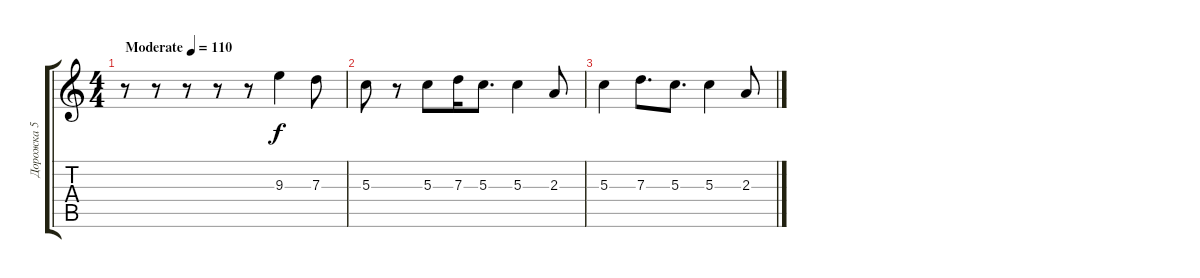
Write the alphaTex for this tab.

\track ("Дорожка 5" "Дорожка 5") {instrument acousticguitarsteel}
\staff {score tabs}
\tuning (E4 B3 G3 D3 A2 E2) {hide}
\ts (4 4)
\tempo (110 "Moderate")
\clef g2
\ks c
r.8{dy f instrument acousticguitarsteel} r.8 r.8 r.8 r.8 9.3.4 7.3.8 |
5.3.8 r.8 5.3.8 7.3.16 5.3.8{d} 5.3.4 2.3.8 |
5.3.4 7.3.8{d} 5.3.8{d} 5.3.4 2.3.8
